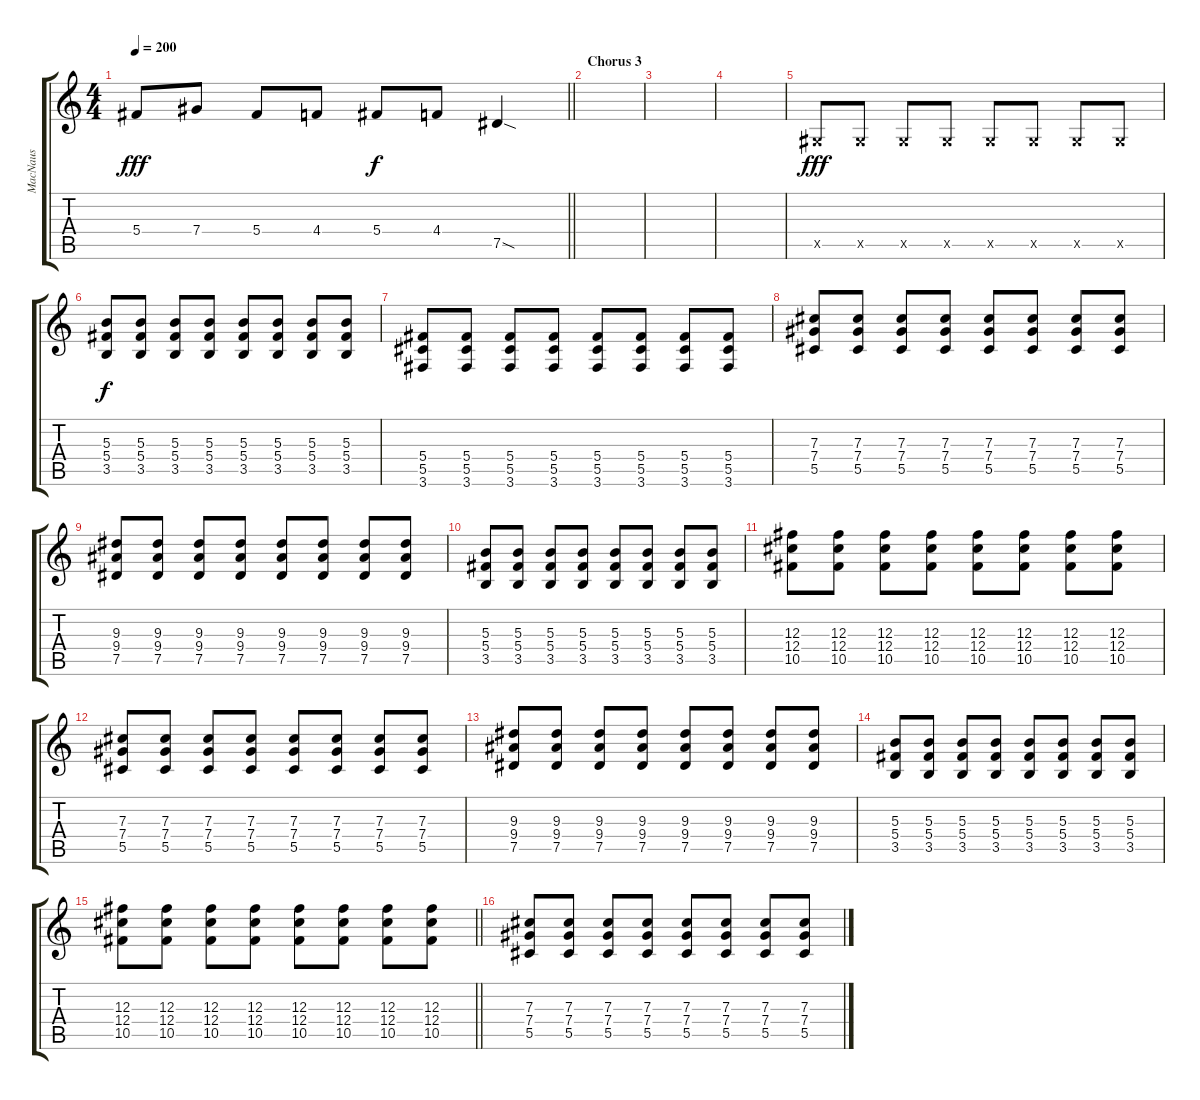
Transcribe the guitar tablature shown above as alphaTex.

\track ("MacNaus" "MacNaus") {instrument distortionguitar}
\staff {score tabs}
\tuning (Eb4 Bb3 Gb3 Db3 Ab2 Eb2) {hide}
\ts (4 4)
\tempo 200
\clef g2
\barLineRight lightlight
\ks c
5.4.8{dy fff} 7.4.8 5.4.8 4.4.8 5.4.8{dy f} 4.4.8 7.5{sod}.4 |
\section ("" "Chorus 3")
|
|
|
0.5{x}.8{dy fff} 0.5{x}.8 0.5{x}.8 0.5{x}.8 0.5{x}.8 0.5{x}.8 0.5{x}.8 0.5{x}.8 |
(5.3 5.4 3.5).8{dy f} (5.3 5.4 3.5).8 (5.3 5.4 3.5).8 (5.3 5.4 3.5).8 (5.3 5.4 3.5).8 (5.3 5.4 3.5).8 (5.3 5.4 3.5).8 (5.3 5.4 3.5).8 |
(5.4 5.5 3.6).8 (5.4 5.5 3.6).8 (5.4 5.5 3.6).8 (5.4 5.5 3.6).8 (5.4 5.5 3.6).8 (5.4 5.5 3.6).8 (5.4 5.5 3.6).8 (5.4 5.5 3.6).8 |
(7.3 7.4 5.5).8 (7.3 7.4 5.5).8 (7.3 7.4 5.5).8 (7.3 7.4 5.5).8 (7.3 7.4 5.5).8 (7.3 7.4 5.5).8 (7.3 7.4 5.5).8 (7.3 7.4 5.5).8 |
(9.3 9.4 7.5).8 (9.3 9.4 7.5).8 (9.3 9.4 7.5).8 (9.3 9.4 7.5).8 (9.3 9.4 7.5).8 (9.3 9.4 7.5).8 (9.3 9.4 7.5).8 (9.3 9.4 7.5).8 |
(5.3 5.4 3.5).8 (5.3 5.4 3.5).8 (5.3 5.4 3.5).8 (5.3 5.4 3.5).8 (5.3 5.4 3.5).8 (5.3 5.4 3.5).8 (5.3 5.4 3.5).8 (5.3 5.4 3.5).8 |
(12.3 12.4 10.5).8 (12.3 12.4 10.5).8 (12.3 12.4 10.5).8 (12.3 12.4 10.5).8 (12.3 12.4 10.5).8 (12.3 12.4 10.5).8 (12.3 12.4 10.5).8 (12.3 12.4 10.5).8 |
(7.3 7.4 5.5).8 (7.3 7.4 5.5).8 (7.3 7.4 5.5).8 (7.3 7.4 5.5).8 (7.3 7.4 5.5).8 (7.3 7.4 5.5).8 (7.3 7.4 5.5).8 (7.3 7.4 5.5).8 |
(9.3 9.4 7.5).8 (9.3 9.4 7.5).8 (9.3 9.4 7.5).8 (9.3 9.4 7.5).8 (9.3 9.4 7.5).8 (9.3 9.4 7.5).8 (9.3 9.4 7.5).8 (9.3 9.4 7.5).8 |
(5.3 5.4 3.5).8 (5.3 5.4 3.5).8 (5.3 5.4 3.5).8 (5.3 5.4 3.5).8 (5.3 5.4 3.5).8 (5.3 5.4 3.5).8 (5.3 5.4 3.5).8 (5.3 5.4 3.5).8 |
\barLineRight lightlight
(12.3 12.4 10.5).8 (12.3 12.4 10.5).8 (12.3 12.4 10.5).8 (12.3 12.4 10.5).8 (12.3 12.4 10.5).8 (12.3 12.4 10.5).8 (12.3 12.4 10.5).8 (12.3 12.4 10.5).8 |
(7.3 7.4 5.5).8 (7.3 7.4 5.5).8 (7.3 7.4 5.5).8 (7.3 7.4 5.5).8 (7.3 7.4 5.5).8 (7.3 7.4 5.5).8 (7.3 7.4 5.5).8 (7.3 7.4 5.5).8
